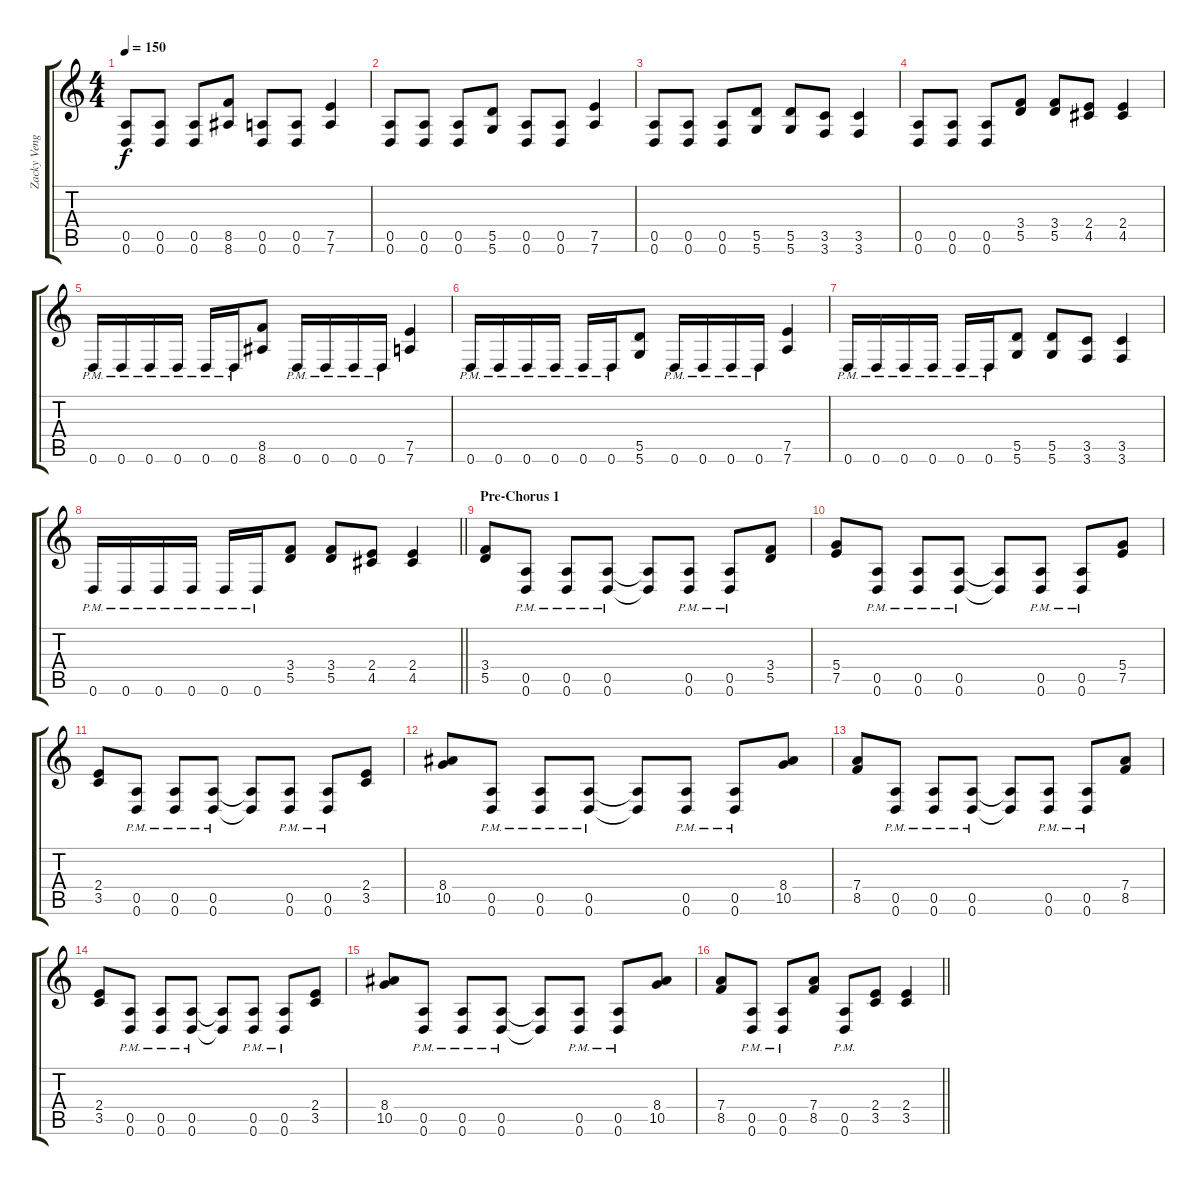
\track ("Zacky Vengeance | Gtr. 1" "Zacky Veng") {instrument overdrivenguitar}
\staff {score tabs}
\tuning (E4 B3 G3 D3 A2 D2) {hide}
\ts (4 4)
\tempo 150
\clef g2
\ks c
(0.5 0.6).8{dy f} (0.5 0.6).8 (0.5 0.6).8 (8.5 8.6).8 (0.5 0.6).8 (0.5 0.6).8 (7.5 7.6).4 |
(0.5 0.6).8 (0.5 0.6).8 (0.5 0.6).8 (5.5 5.6).8 (0.5 0.6).8 (0.5 0.6).8 (7.5 7.6).4 |
(0.5 0.6).8 (0.5 0.6).8 (0.5 0.6).8 (5.5 5.6).8 (5.5 5.6).8 (3.5 3.6).8 (3.5 3.6).4 |
(0.5 0.6).8 (0.5 0.6).8 (0.5 0.6).8 (3.4 5.5).8 (3.4 5.5).8 (2.4 4.5).8 (2.4 4.5).4 |
0.6{pm}.16 0.6{pm}.16 0.6{pm}.16 0.6{pm}.16 0.6{pm}.16 0.6{pm}.16 (8.5 8.6).8 0.6{pm}.16 0.6{pm}.16 0.6{pm}.16 0.6{pm}.16 (7.5 7.6).4 |
0.6{pm}.16 0.6{pm}.16 0.6{pm}.16 0.6{pm}.16 0.6{pm}.16 0.6{pm}.16 (5.5 5.6).8 0.6{pm}.16 0.6{pm}.16 0.6{pm}.16 0.6{pm}.16 (7.5 7.6).4 |
0.6{pm}.16 0.6{pm}.16 0.6{pm}.16 0.6{pm}.16 0.6{pm}.16 0.6{pm}.16 (5.5 5.6).8 (5.5 5.6).8 (3.5 3.6).8 (3.5 3.6).4 |
\barLineRight lightlight
0.6{pm}.16 0.6{pm}.16 0.6{pm}.16 0.6{pm}.16 0.6{pm}.16 0.6{pm}.16 (3.4 5.5).8 (3.4 5.5).8 (2.4 4.5).8 (2.4 4.5).4 |
\section ("" "Pre-Chorus 1")
(3.4 5.5).8 (0.5{pm} 0.6{pm}).8 (0.5{pm} 0.6{pm}).8 (0.5{pm} 0.6{pm}).8 (0.5{t} 0.6{t}).8 (0.5{pm} 0.6{pm}).8 (0.5{pm} 0.6{pm}).8 (3.4 5.5).8 |
(5.4 7.5).8 (0.5{pm} 0.6{pm}).8 (0.5{pm} 0.6{pm}).8 (0.5{pm} 0.6{pm}).8 (0.5{t} 0.6{t}).8 (0.5{pm} 0.6{pm}).8 (0.5{pm} 0.6{pm}).8 (5.4 7.5).8 |
(2.4 3.5).8 (0.5{pm} 0.6{pm}).8 (0.5{pm} 0.6{pm}).8 (0.5{pm} 0.6{pm}).8 (0.5{t} 0.6{t}).8 (0.5{pm} 0.6{pm}).8 (0.5{pm} 0.6{pm}).8 (2.4 3.5).8 |
(8.4 10.5).8 (0.5{pm} 0.6{pm}).8 (0.5{pm} 0.6{pm}).8 (0.5{pm} 0.6{pm}).8 (0.5{t} 0.6{t}).8 (0.5{pm} 0.6{pm}).8 (0.5{pm} 0.6{pm}).8 (8.4 10.5).8 |
(7.4 8.5).8 (0.5{pm} 0.6{pm}).8 (0.5{pm} 0.6{pm}).8 (0.5{pm} 0.6{pm}).8 (0.5{t} 0.6{t}).8 (0.5{pm} 0.6{pm}).8 (0.5{pm} 0.6{pm}).8 (7.4 8.5).8 |
(2.4 3.5).8 (0.5{pm} 0.6{pm}).8 (0.5{pm} 0.6{pm}).8 (0.5{pm} 0.6{pm}).8 (0.5{t} 0.6{t}).8 (0.5{pm} 0.6{pm}).8 (0.5{pm} 0.6{pm}).8 (2.4 3.5).8 |
(8.4 10.5).8 (0.5{pm} 0.6{pm}).8 (0.5{pm} 0.6{pm}).8 (0.5{pm} 0.6{pm}).8 (0.5{t} 0.6{t}).8 (0.5{pm} 0.6{pm}).8 (0.5{pm} 0.6{pm}).8 (8.4 10.5).8 |
\barLineRight lightlight
(7.4 8.5).8 (0.5{pm} 0.6{pm}).8 (0.5{pm} 0.6{pm}).8 (7.4 8.5).8 (0.5{pm} 0.6{pm}).8 (2.4 3.5).8 (2.4 3.5).4
